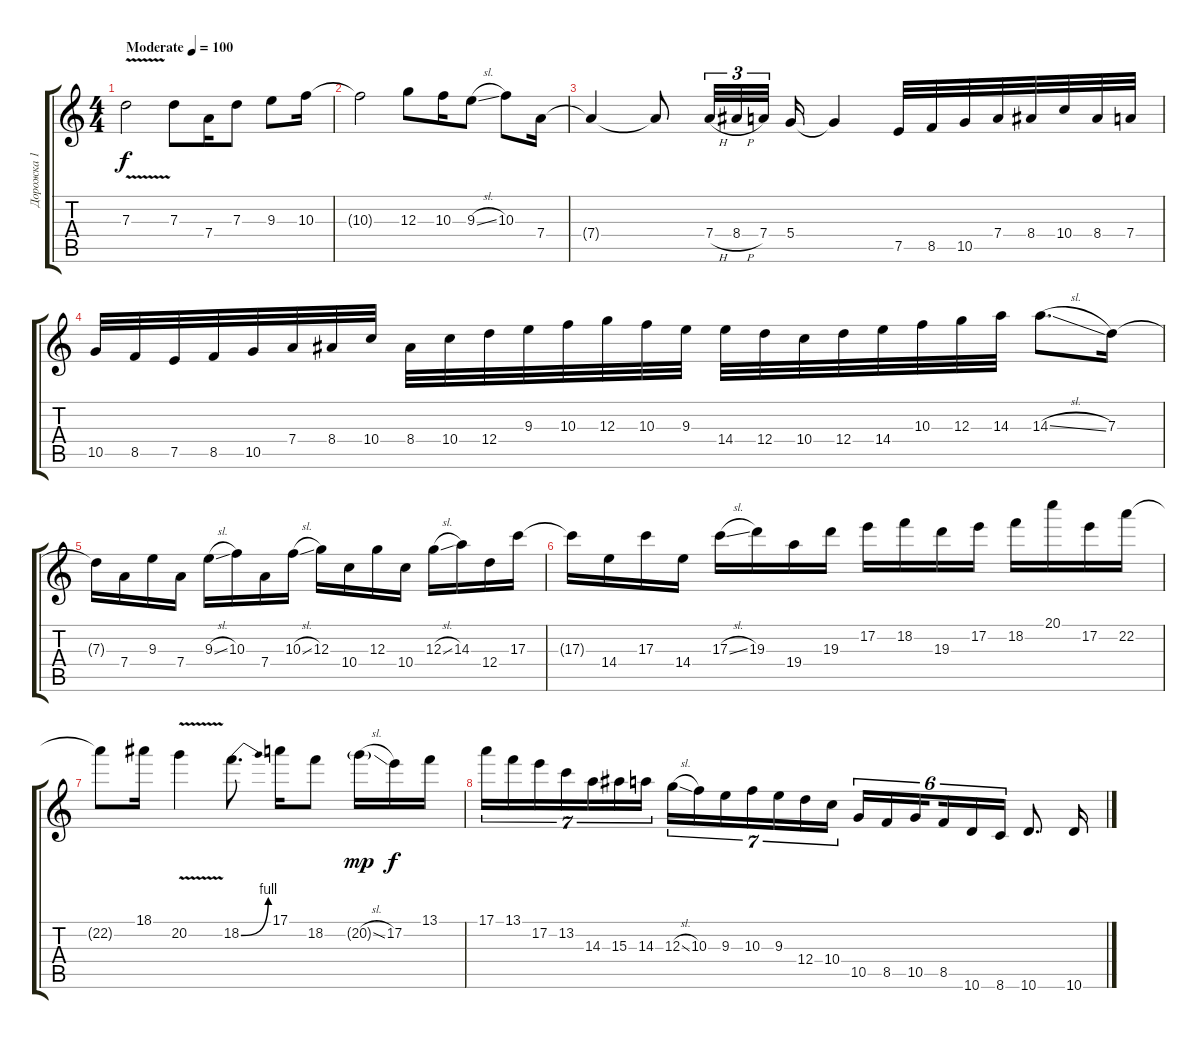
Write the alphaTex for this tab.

\track ("Дорожка 1" "Дорожка 1") {instrument overdrivenguitar}
\staff {score tabs}
\tuning (E4 B3 G3 D3 A2 E2) {hide}
\ts (4 4)
\tempo (100 "Moderate")
\clef g2
\ks c
7.3{v}.2{dy f instrument overdrivenguitar} 7.3.8 7.4.16 7.3.8 9.3.8 10.3.16 |
10.3{t}.2 12.3.8 10.3.16 9.3{sl}.8 10.3.8 7.4.16 |
7.4{t}.4 7.4{t}.8 7.4{h}.32{tu (3 2)} 8.4{h}.32{tu (3 2)} 7.4.32{tu (3 2) beam splitsecondary} 5.4.16 5.4{t}.4 7.5.32 8.5.32 10.5.32 7.4.32 8.4.32 10.4.32 8.4.32 7.4.32 |
10.5.32 8.5.32 7.5.32 8.5.32 10.5.32 7.4.32 8.4.32 10.4.32 8.4.32 10.4.32 12.4.32 9.3.32 10.3.32 12.3.32 10.3.32 9.3.32 14.4.32 12.4.32 10.4.32 12.4.32 14.4.32 10.3.32 12.3.32 14.3.32 14.3{sl}.8{d} 7.3.16 |
7.3{t}.16 7.4.16 9.3.16 7.4.16 9.3{sl}.16 10.3.16 7.4.16 10.3{sl}.16 12.3.16 10.4.16 12.3.16 10.4.16 12.3{sl}.16 14.3.16 12.4.16 17.3.16 |
17.3{t}.16 14.4.16 17.3.16 14.4.16 17.3{sl}.16 19.3.16 19.4.16 19.3.16 17.2.16 18.2.16 19.3.16 17.2.16 18.2.16 20.1.16 17.2.16 22.2.16 |
22.2{t}.8 18.1.16 20.2{v}.4 18.2{be (bend 0 0 60 4)}.8{d} 17.1.16 18.2.8 20.2{sl g}.16{dy mp} 17.2.16{dy f} 13.1.16 |
17.1.16{tu (7 4)} 13.1.16{tu (7 4)} 17.2.16{tu (7 4)} 13.2.16{tu (7 4)} 14.3.16{tu (7 4)} 15.3.16{tu (7 4)} 14.3.16{tu (7 4)} 12.3{sl}.16{tu (7 4)} 10.3.16{tu (7 4)} 9.3.16{tu (7 4)} 10.3.16{tu (7 4)} 9.3.16{tu (7 4)} 12.4.16{tu (7 4)} 10.4.16{tu (7 4)} 10.5.16{tu (6 4)} 8.5.16{tu (6 4)} 10.5.16{tu (6 4) beam splitsecondary} 8.5.16{tu (6 4)} 10.6.16{tu (6 4)} 8.6.16{tu (6 4)} 10.6.8{d} 10.6.16
